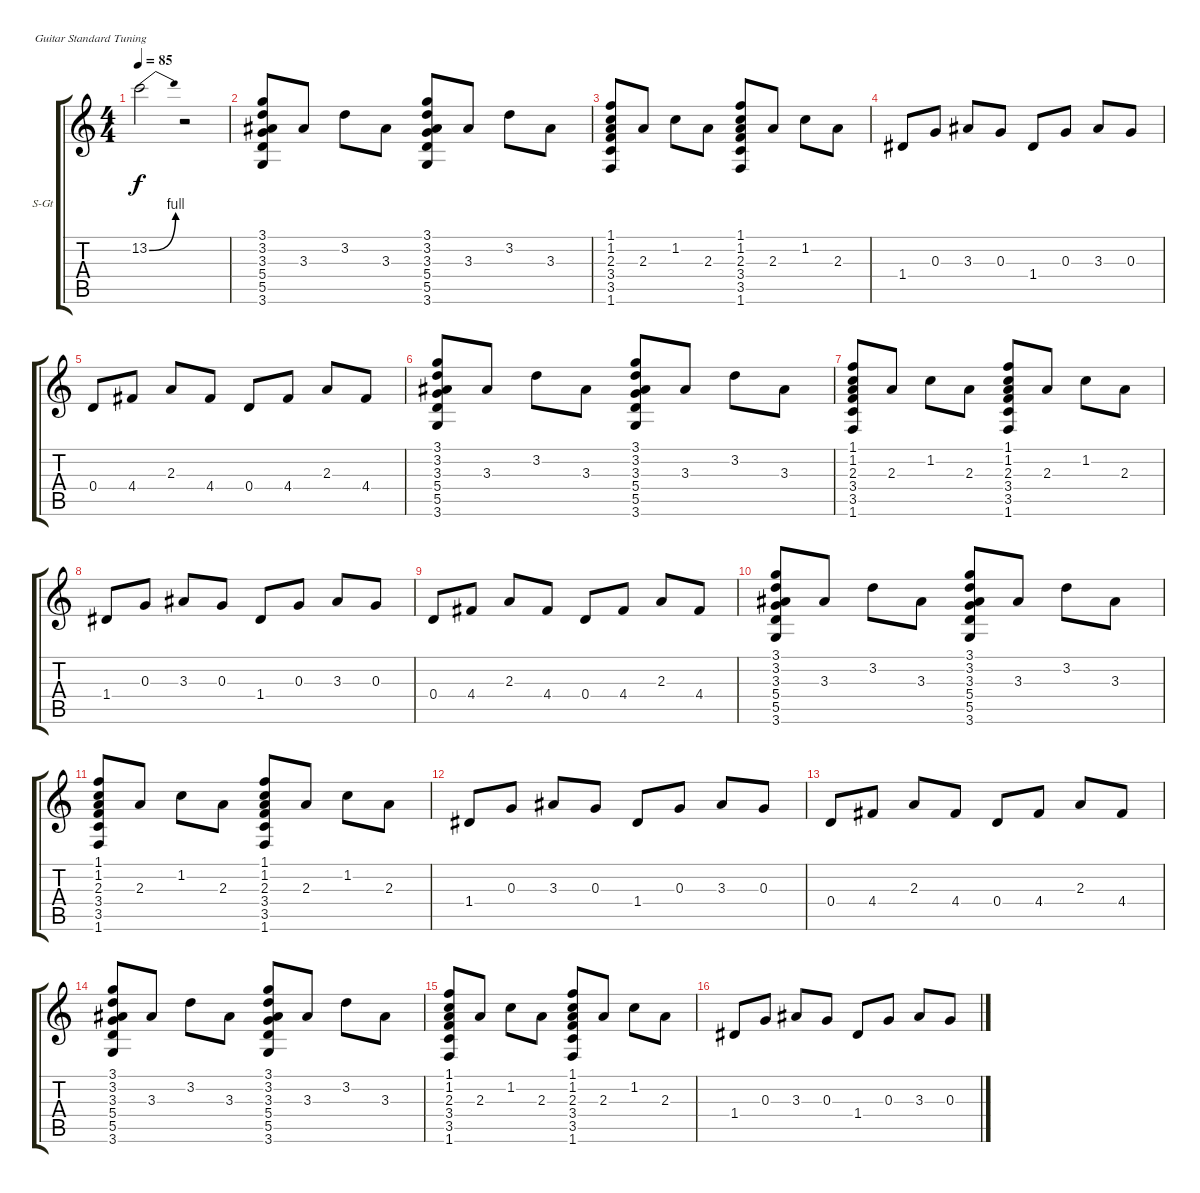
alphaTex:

\bracketExtendMode groupsimilarinstruments
\firstSystemTrackNameOrientation horizontal
\otherSystemsTrackNameOrientation horizontal
\track ("Guitar" "S-Gt") {instrument acousticguitarsteel}
\staff {score tabs}
\tuning (E4 B3 G3 D3 A2 E2)
\ts (4 4)
\tempo 85
\clef g2
\ks c
13.2{be (bend 0 0 15 4)}.2{dy f} r.2 |
(3.1 3.2 3.3 5.4 5.5 3.6).8 3.3.8 3.2.8 3.3.8 (3.1 3.2 3.3 5.4 5.5 3.6).8 3.3.8 3.2.8 3.3.8 |
(1.1 1.2 2.3 3.4 3.5 1.6).8 2.3.8 1.2.8 2.3.8 (1.1 1.2 2.3 3.4 3.5 1.6).8 2.3.8 1.2.8 2.3.8 |
1.4.8 0.3.8 3.3.8 0.3.8 1.4.8 0.3.8 3.3.8 0.3.8 |
0.4.8 4.4.8 2.3.8 4.4.8 0.4.8 4.4.8 2.3.8 4.4.8 |
(3.1 3.2 3.3 5.4 5.5 3.6).8 3.3.8 3.2.8 3.3.8 (3.1 3.2 3.3 5.4 5.5 3.6).8 3.3.8 3.2.8 3.3.8 |
(1.1 1.2 2.3 3.4 3.5 1.6).8 2.3.8 1.2.8 2.3.8 (1.1 1.2 2.3 3.4 3.5 1.6).8 2.3.8 1.2.8 2.3.8 |
1.4.8 0.3.8 3.3.8 0.3.8 1.4.8 0.3.8 3.3.8 0.3.8 |
0.4.8 4.4.8 2.3.8 4.4.8 0.4.8 4.4.8 2.3.8 4.4.8 |
(3.1 3.2 3.3 5.4 5.5 3.6).8 3.3.8 3.2.8 3.3.8 (3.1 3.2 3.3 5.4 5.5 3.6).8 3.3.8 3.2.8 3.3.8 |
(1.1 1.2 2.3 3.4 3.5 1.6).8 2.3.8 1.2.8 2.3.8 (1.1 1.2 2.3 3.4 3.5 1.6).8 2.3.8 1.2.8 2.3.8 |
1.4.8 0.3.8 3.3.8 0.3.8 1.4.8 0.3.8 3.3.8 0.3.8 |
0.4.8 4.4.8 2.3.8 4.4.8 0.4.8 4.4.8 2.3.8 4.4.8 |
(3.1 3.2 3.3 5.4 5.5 3.6).8 3.3.8 3.2.8 3.3.8 (3.1 3.2 3.3 5.4 5.5 3.6).8 3.3.8 3.2.8 3.3.8 |
(1.1 1.2 2.3 3.4 3.5 1.6).8 2.3.8 1.2.8 2.3.8 (1.1 1.2 2.3 3.4 3.5 1.6).8 2.3.8 1.2.8 2.3.8 |
1.4.8 0.3.8 3.3.8 0.3.8 1.4.8 0.3.8 3.3.8 0.3.8
